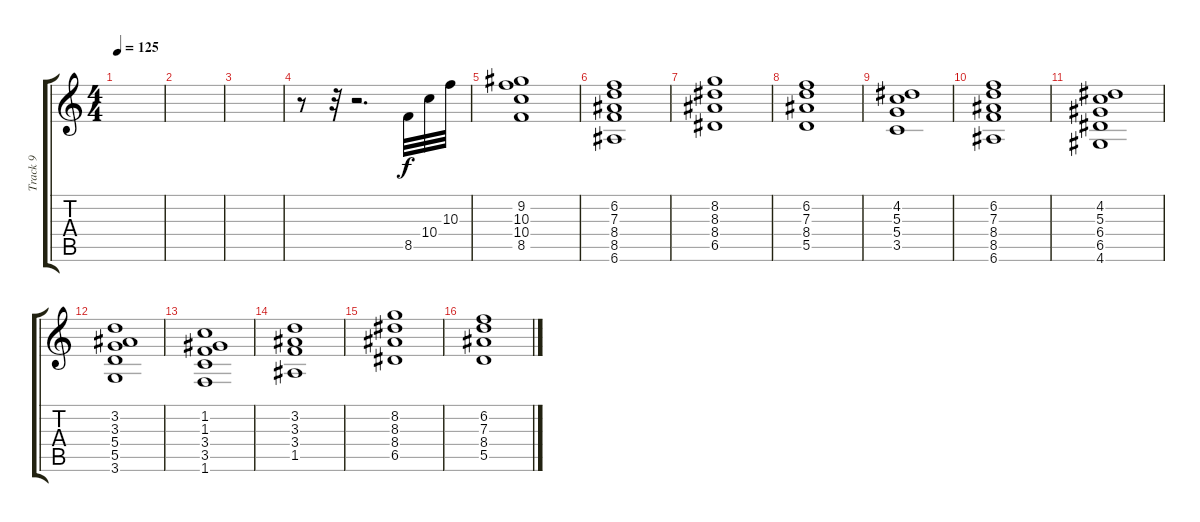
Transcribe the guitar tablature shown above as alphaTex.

\track ("Track 9" "Track 9") {instrument distortionguitar}
\staff {score tabs}
\tuning (E4 B3 G3 D3 A2 E2) {hide}
\ts (4 4)
\tempo 125
\clef g2
\ks c
|
|
|
r.8 r.32 r.2{d} 8.5.32{volume 11} 10.4.32 10.3.32 |
(9.2 10.3 10.4 8.5).1 |
(6.2 7.3 8.4 8.5 6.6).1 |
(8.2 8.3 8.4 6.5).1 |
(6.2 7.3 8.4 5.5).1 |
(4.2 5.3 5.4 3.5).1 |
(6.2 7.3 8.4 8.5 6.6).1 |
(4.2 5.3 6.4 6.5 4.6).1 |
(3.2 3.3 5.4 5.5 3.6).1 |
(1.2 1.3 3.4 3.5 1.6).1 |
(3.2 3.3 3.4 1.5).1 |
(8.2 8.3 8.4 6.5).1 |
(6.2 7.3 8.4 5.5).1
